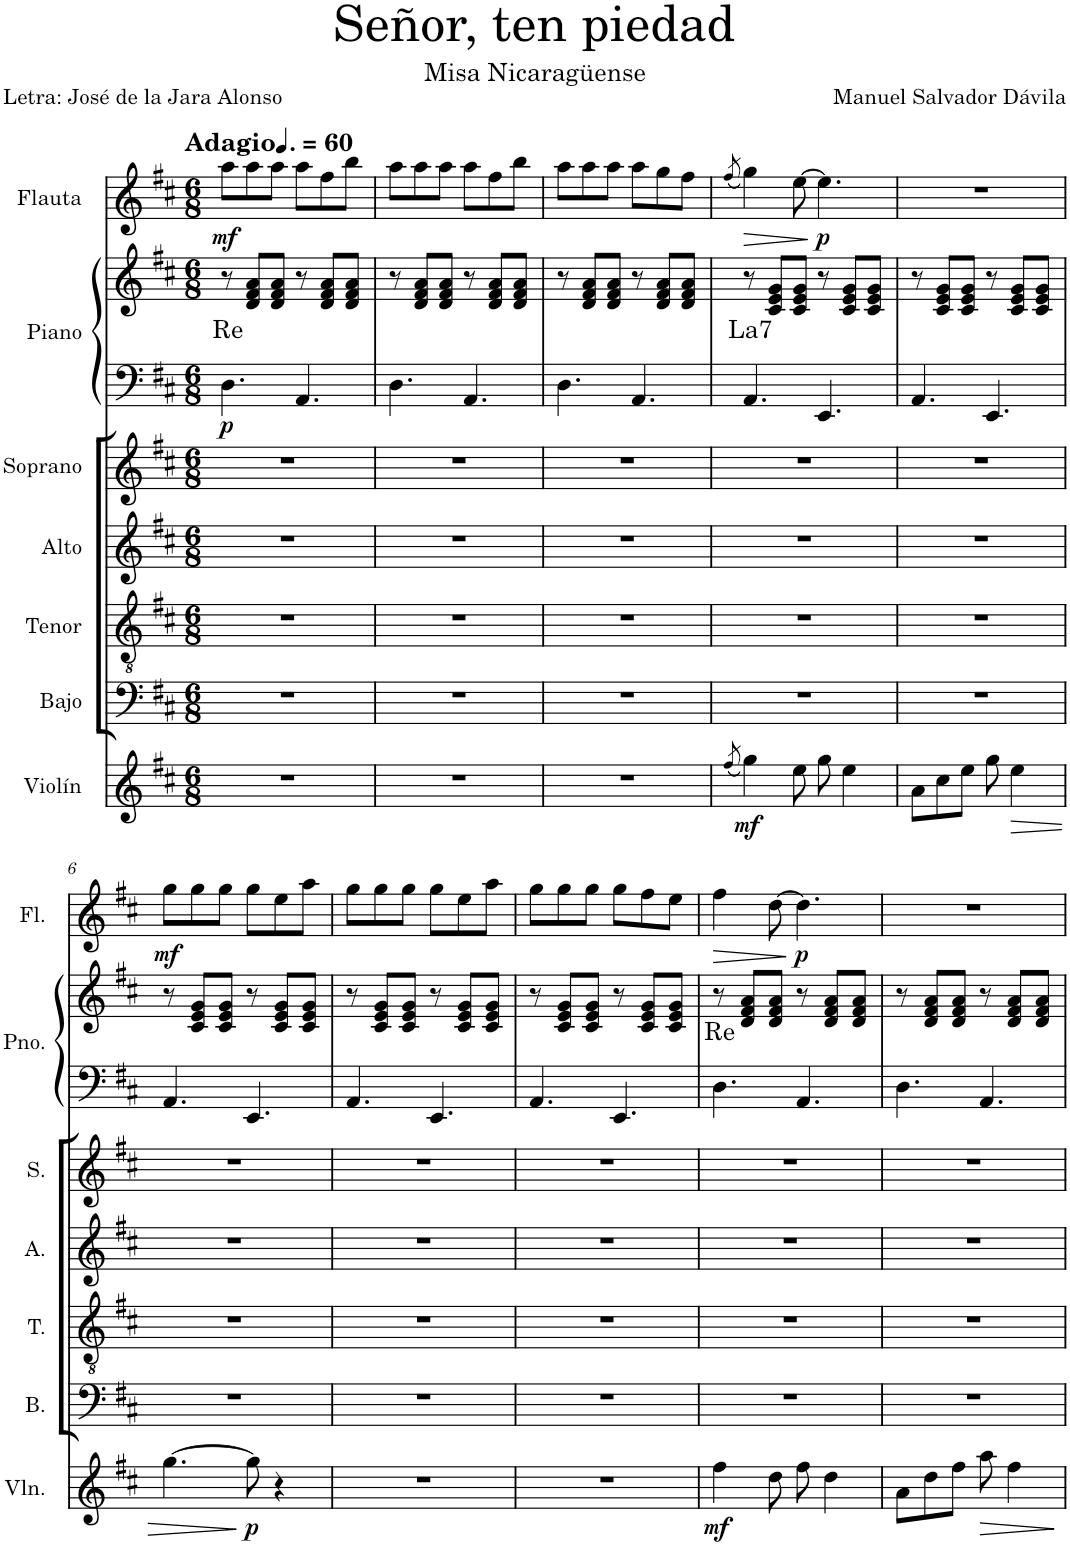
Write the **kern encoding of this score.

**kern	**dynam	**kern	**kern	**kern	**kern	**kern	**kern	**dynam	**harte	**kern	**dynam
*part7	*part7	*part6	*part5	*part4	*part3	*part2	*part2	*part2	*part2	*part1	*part1
*staff8	*staff8	*staff7	*staff6	*staff5	*staff4	*staff3	*staff2	*staff2/3	*	*staff1	*staff1
*I"Violín	*	*I"Bajo	*I"Tenor	*I"Alto	*I"Soprano	*I"Piano	*	*	*	*I"Flauta	*
*I'Vln.	*	*I'B.	*I'T.	*I'A.	*I'S.	*I'Pno.	*	*	*	*I'Fl.	*
*clefG2	*	*clefF4	*clefGv2	*clefG2	*clefG2	*clefF4	*clefG2	*	*	*clefG2	*
*k[f#c#]	*	*k[f#c#]	*k[f#c#]	*k[f#c#]	*k[f#c#]	*k[f#c#]	*k[f#c#]	*	*	*k[f#c#]	*
*M6/8	*	*M6/8	*M6/8	*M6/8	*M6/8	*M6/8	*M6/8	*	*	*M6/8	*
*MM90	*	*MM90	*MM90	*MM90	*MM90	*MM90	*MM90	*	*	*MM90	*
=1	=1	=1	=1	=1	=1	=1	=1	=1	=1	=1	=1
!	!	!	!	!	!	!	!	!	!	!LO:TX:a:B:t=Adagio	!
!	!	!	!	!	!	!	!	!LO:DY:b=2	!LO:H:kt=Re	!	!LO:DY:b
2.r	.	2.r	2.r	2.r	2.r	4.D\	8r	p	N	8aa\L	mf
.	.	.	.	.	.	.	8d/ 8f#/ 8a/L	.	.	8aa\	.
.	.	.	.	.	.	.	8d/ 8f#/ 8a/J	.	.	8aa\J	.
.	.	.	.	.	.	4.AA/	8r	.	.	8aa\L	.
.	.	.	.	.	.	.	8d/ 8f#/ 8a/L	.	.	8ff#\	.
.	.	.	.	.	.	.	8d/ 8f#/ 8a/J	.	.	8bb\J	.
=2	=2	=2	=2	=2	=2	=2	=2	=2	=2	=2	=2
2.r	.	2.r	2.r	2.r	2.r	4.D\	8r	.	.	8aa\L	.
.	.	.	.	.	.	.	8d/ 8f#/ 8a/L	.	.	8aa\	.
.	.	.	.	.	.	.	8d/ 8f#/ 8a/J	.	.	8aa\J	.
.	.	.	.	.	.	4.AA/	8r	.	.	8aa\L	.
.	.	.	.	.	.	.	8d/ 8f#/ 8a/L	.	.	8ff#\	.
.	.	.	.	.	.	.	8d/ 8f#/ 8a/J	.	.	8bb\J	.
=3	=3	=3	=3	=3	=3	=3	=3	=3	=3	=3	=3
2.r	.	2.r	2.r	2.r	2.r	4.D\	8r	.	.	8aa\L	.
.	.	.	.	.	.	.	8d/ 8f#/ 8a/L	.	.	8aa\	.
.	.	.	.	.	.	.	8d/ 8f#/ 8a/J	.	.	8aa\J	.
.	.	.	.	.	.	4.AA/	8r	.	.	8aa\L	.
.	.	.	.	.	.	.	8d/ 8f#/ 8a/L	.	.	8gg\	.
.	.	.	.	.	.	.	8d/ 8f#/ 8a/J	.	.	8ff#\J	.
=4	=4	=4	=4	=4	=4	=4	=4	=4	=4	=4	=4
(8qff#/	.	.	.	.	.	.	.	.	.	(8qff#/	.
!	!LO:DY:b	!	!	!	!	!	!	!	!LO:H:kt=La7	!	!
4gg\)	mf	2.r	2.r	2.r	2.r	4.AA/	8r	.	N	4gg\)	.
.	.	.	.	.	.	.	8c#/ 8e/ 8g/L	.	.	.	.
8ee\	.	.	.	.	.	.	8c#/ 8e/ 8g/J	.	.	[8ee\	.
!	!	!	!	!	!	!	!	!	!	!	!LO:DY:b
8gg\	.	.	.	.	.	4.EE/	8r	.	.	4.ee\]	p
4ee\	.	.	.	.	.	.	8c#/ 8e/ 8g/L	.	.	.	.
.	.	.	.	.	.	.	8c#/ 8e/ 8g/J	.	.	.	.
=5	=5	=5	=5	=5	=5	=5	=5	=5	=5	=5	=5
8a\L	.	2.r	2.r	2.r	2.r	4.AA/	8r	.	.	2.r	.
8cc#\	.	.	.	.	.	.	8c#/ 8e/ 8g/L	.	.	.	.
8ee\J	.	.	.	.	.	.	8c#/ 8e/ 8g/J	.	.	.	.
8gg\	.	.	.	.	.	4.EE/	8r	.	.	.	.
!	!LO:HP:b	!	!	!	!	!	!	!	!	!	!
4ee\	>	.	.	.	.	.	8c#/ 8e/ 8g/L	.	.	.	.
.	.	.	.	.	.	.	8c#/ 8e/ 8g/J	.	.	.	.
!!LO:LB:g=z
=6	=6	=6	=6	=6	=6	=6	=6	=6	=6	=6	=6
!	!	!	!	!	!	!	!	!	!	!	!LO:DY:b
[4.gg\	.	2.r	2.r	2.r	2.r	4.AA/	8r	.	.	8gg\L	mf
.	.	.	.	.	.	.	8c#/ 8e/ 8g/L	.	.	8gg\	.
.	.	.	.	.	.	.	8c#/ 8e/ 8g/J	.	.	8gg\J	.
!	!LO:DY:n=1:b	!	!	!	!	!	!	!	!	!	!
8gg\]	] p	.	.	.	.	4.EE/	8r	.	.	8gg\L	.
4r	.	.	.	.	.	.	8c#/ 8e/ 8g/L	.	.	8ee\	.
.	.	.	.	.	.	.	8c#/ 8e/ 8g/J	.	.	8aa\J	.
=7	=7	=7	=7	=7	=7	=7	=7	=7	=7	=7	=7
2.r	.	2.r	2.r	2.r	2.r	4.AA/	8r	.	.	8gg\L	.
.	.	.	.	.	.	.	8c#/ 8e/ 8g/L	.	.	8gg\	.
.	.	.	.	.	.	.	8c#/ 8e/ 8g/J	.	.	8gg\J	.
.	.	.	.	.	.	4.EE/	8r	.	.	8gg\L	.
.	.	.	.	.	.	.	8c#/ 8e/ 8g/L	.	.	8ee\	.
.	.	.	.	.	.	.	8c#/ 8e/ 8g/J	.	.	8aa\J	.
=8	=8	=8	=8	=8	=8	=8	=8	=8	=8	=8	=8
2.r	.	2.r	2.r	2.r	2.r	4.AA/	8r	.	.	8gg\L	.
.	.	.	.	.	.	.	8c#/ 8e/ 8g/L	.	.	8gg\	.
.	.	.	.	.	.	.	8c#/ 8e/ 8g/J	.	.	8gg\J	.
.	.	.	.	.	.	4.EE/	8r	.	.	8gg\L	.
.	.	.	.	.	.	.	8c#/ 8e/ 8g/L	.	.	8ff#\	.
.	.	.	.	.	.	.	8c#/ 8e/ 8g/J	.	.	8ee\J	.
=9	=9	=9	=9	=9	=9	=9	=9	=9	=9	=9	=9
!	!LO:DY:b	!	!	!	!	!	!	!	!LO:H:kt=Re	!	!LO:HP:b
4ff#\	mf	2.r	2.r	2.r	2.r	4.D\	8r	.	N	4ff#\	>
.	.	.	.	.	.	.	8d/ 8f#/ 8a/L	.	.	.	.
8dd\	.	.	.	.	.	.	8d/ 8f#/ 8a/J	.	.	[8dd\	.
!	!	!	!	!	!	!	!	!	!	!	!LO:DY:n=1:b
8ff#\	.	.	.	.	.	4.AA/	8r	.	.	4.dd\]	] p
4dd\	.	.	.	.	.	.	8d/ 8f#/ 8a/L	.	.	.	.
.	.	.	.	.	.	.	8d/ 8f#/ 8a/J	.	.	.	.
=10	=10	=10	=10	=10	=10	=10	=10	=10	=10	=10	=10
8a\L	.	2.r	2.r	2.r	2.r	4.D\	8r	.	.	2.r	.
8dd\	.	.	.	.	.	.	8d/ 8f#/ 8a/L	.	.	.	.
8ff#\J	.	.	.	.	.	.	8d/ 8f#/ 8a/J	.	.	.	.
!	!LO:HP:b	!	!	!	!	!	!	!	!	!	!
8aa\	>	.	.	.	.	4.AA/	8r	.	.	.	.
4ff#\	.	.	.	.	.	.	8d/ 8f#/ 8a/L	.	.	.	.
.	.	.	.	.	.	.	8d/ 8f#/ 8a/J	.	.	.	.
.	]	.	.	.	.	.	.	.	.	.	.
=	=	=	=	=	=	=	=	=	=	=	=
*-	*-	*-	*-	*-	*-	*-	*-	*-	*-	*-	*-
